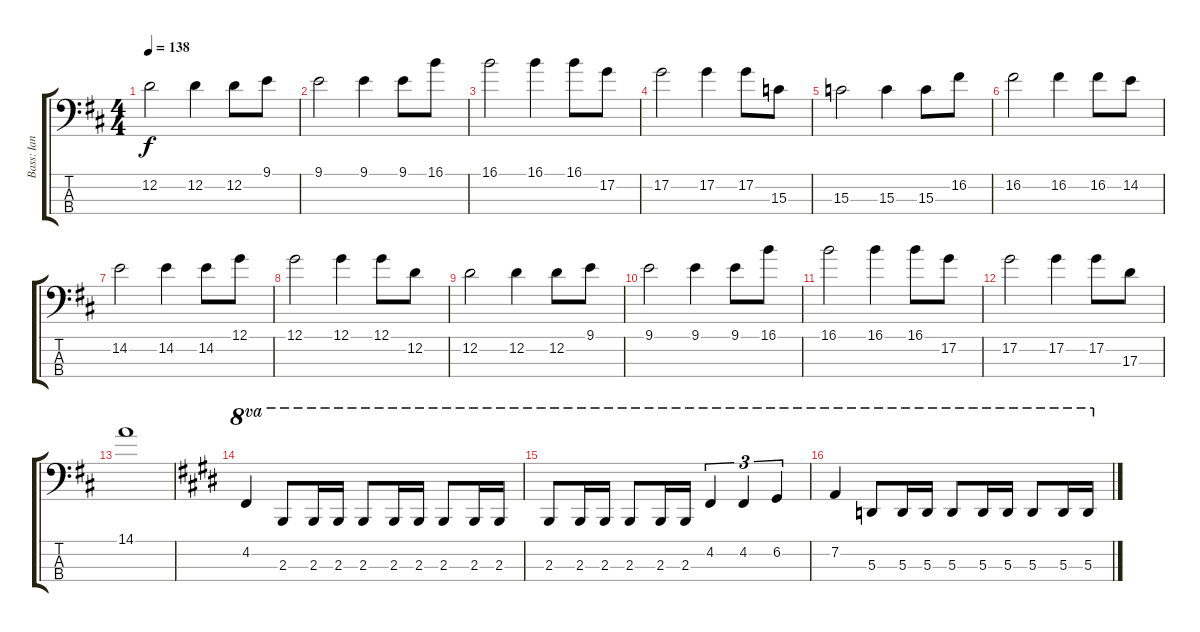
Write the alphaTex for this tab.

\track ("Bass: Ian" "Bass: Ian") {instrument electricbassfinger}
\staff {score tabs}
\tuning (G2 D2 A1 E1) {hide}
\ts (4 4)
\tempo 138
\clef f4
\ks d
12.2.2{dy f} 12.2.4 12.2.8 9.1.8 |
9.1.2 9.1.4 9.1.8 16.1.8 |
16.1.2 16.1.4 16.1.8 17.2.8 |
17.2.2 17.2.4 17.2.8 15.3.8 |
15.3.2 15.3.4 15.3.8 16.2.8 |
16.2.2 16.2.4 16.2.8 14.2.8 |
14.2.2 14.2.4 14.2.8 12.1.8 |
12.1.2 12.1.4 12.1.8 12.2.8 |
12.2.2 12.2.4 12.2.8 9.1.8 |
9.1.2 9.1.4 9.1.8 16.1.8 |
16.1.2 16.1.4 16.1.8 17.2.8 |
17.2.2 17.2.4 17.2.8 17.3.8 |
14.1.1 |
\ks e
4.2.4{ot 8va} 2.3.8{ot 8va} 2.3.16{ot 8va} 2.3.16{ot 8va} 2.3.8{ot 8va} 2.3.16{ot 8va} 2.3.16{ot 8va} 2.3.8{ot 8va} 2.3.16{ot 8va} 2.3.16{ot 8va} |
2.3.8{ot 8va} 2.3.16{ot 8va} 2.3.16{ot 8va} 2.3.8{ot 8va} 2.3.16{ot 8va} 2.3.16{ot 8va} 4.2.4{tu (3 2) ot 8va} 4.2.4{tu (3 2) ot 8va} 6.2.4{tu (3 2) ot 8va} |
7.2.4{ot 8va} 5.3.8{ot 8va} 5.3.16{ot 8va} 5.3.16{ot 8va} 5.3.8{ot 8va} 5.3.16{ot 8va} 5.3.16{ot 8va} 5.3.8{ot 8va} 5.3.16{ot 8va} 5.3.16{ot 8va}
